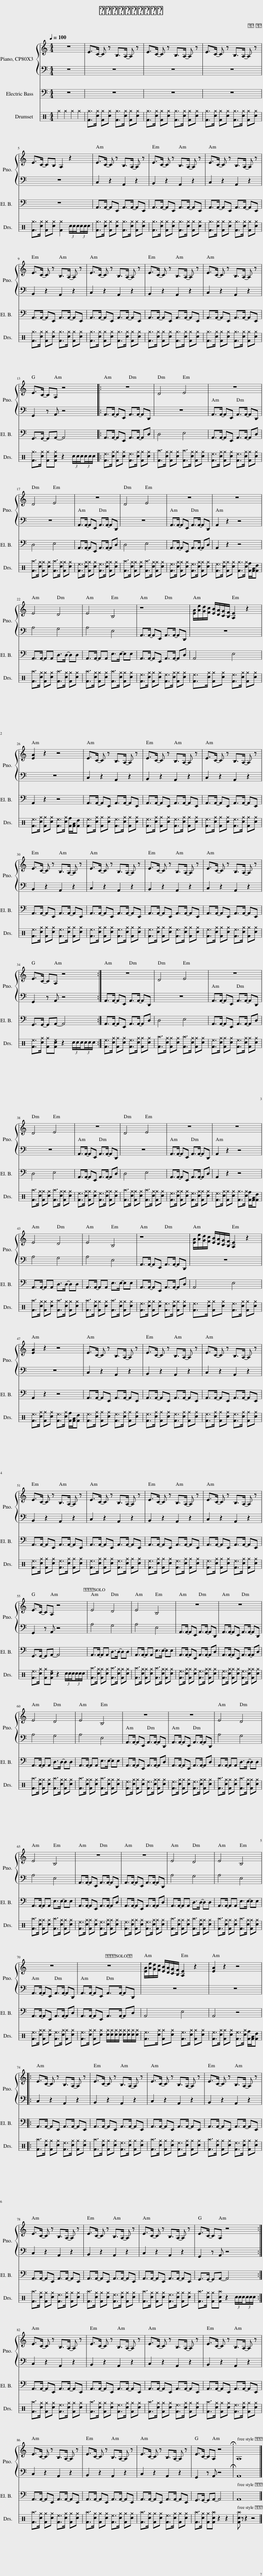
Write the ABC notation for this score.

X:1
%%score { 1 | 2 } 3 4
L:1/8
Q:1/4=100
M:4/4
I:linebreak $
K:C
V:1 treble
V:2 bass
V:3 bass transpose=-12
V:4 perc
K:none
V:1
 z8 | E>C- C z B,>A,- A, z | E>C- C z B,>A,- A, z | E>C- C z B,>A,- A, z |$ E>C- CB, A,2 z2 | %5
 E>C- C z B,>A,- A, z | E>C- C z B,>A,- A, z | E>C- C z B,>A,- A, z |$ E>C- C z B,>A,- A, z | E>C- C z B,>A,- A, z | %10
 E>C- C z B,>A,- A, z | E>C- C z B,>A,- A, z |$ E>C- CA, z4 |: z8 | D4 E4 | %15
 z8 |$ D4 E4 | z8 | D4 E4 | z8 | %20
 z8 |$ E4 D4 | E4 B,4 | z8 | [EA]/[Ae]/[Gd]/[Fc]/ [EB]/[DA]/[CG]/[B,F]/ [A,E]2 z2 |$ %25
 [EA]2 z2 z4 | E>C- C z B,>A,- A, z | E>C- C z B,>A,- A, z | E>C- C z B,>A,- A, z |$ E>C- C z B,>A,- A, z | %30
 E>C- C z B,>A,- A, z | E>C- C z B,>A,- A, z | E>C- C z B,>A,- A, z |$ E>C- CA, z4 :| z8 | %35
 D4 E4 | z8 |$ D4 E4 | z8 | D4 E4 | %40
 z8 | z8 |$ E4 D4 | E4 B,4 | z8 | %45
 [EA]/[Ae]/[Gd]/[Fc]/ [EB]/[DA]/[CG]/[B,F]/ [A,E]2 z2 |$ [EA]2 z2 z4 | E>C- C z B,>A,- A, z | E>C- C z B,>A,- A, z | E>C- C z B,>A,- A, z |$ %50
 E>C- C z B,>A,- A, z | E>C- C z B,>A,- A, z | E>C- C z B,>A,- A, z | E>C- C z B,>A,- A, z |$ E>C- CA, z4 | %55
 E4 D4 | E4 B,4 | z8 | z8 |$ E4 D4 | %60
 E4 B,4 | z8 | z8 | E4 D4 |$ E4 B,4 | %65
 z8 | z8 | E4 D4 | E4 B,4 |$ z8 | %70
 z8 | [EA]/[Ae]/[Gd]/[Fc]/ [EB]/[DA]/[CG]/[B,F]/ [A,E]2 z2 | [EA]2 z2 z4 |:$ E>C- C z B,>A,- A, z | E>C- C z B,>A,- A, z | %75
 E>C- C z B,>A,- A, z | E>C- C z B,>A,- A, z |$ E>C- C z B,>A,- A, z | E>C- C z B,>A,- A, z | E>C- C z B,>A,- A, z | %80
 E>C- CA, z4 :|$ E>C- C z B,>A,- A, z | E>C- C z B,>A,- A, z | E>C- C z B,>A,- A, z | E>C- C z B,>A,- A, z |$ %85
 E>C- C z B,>A,- A, z | E>C- C z B,>A,- A, z | E>C- C z B,>A,- A, z | E>C- CA, z4 | A,8 |] %90
V:2
 z8 | z8 | z8 | z8 |$ z8 | %5
 C,2 z2 A,,2 z2 | B,,2 z2 A,,2 z2 | C,2 z2 A,,2 z2 |$ B,,2 z2 A,,2 z2 | C,2 z2 A,,2 z2 | %10
 B,,2 z2 A,,2 z2 | C,2 z2 A,,2 z2 |$ G,,2 z A,, z4 |: A,,>A,,- A,,E,, A,,>A,,- A,,D,, | z8 | %15
 A,,>A,,- A,,E,, A,,>A,,- A,,D,, |$ z8 | A,,>A,,- A,,E,, A,,>A,,- A,,D,, | z8 | A,,>A,,- A,,E,, A,,>A,,- A,,D,, | %20
 A,,2 z2 z4 |$ A,4 G,4 | A,4 E,4 | A,,>A,,- A,,E,, A,,>A,,- A,,D,, | z8 |$ %25
 z8 | C,2 z2 A,,2 z2 | B,,2 z2 A,,2 z2 | C,2 z2 A,,2 z2 |$ B,,2 z2 A,,2 z2 | %30
 C,2 z2 A,,2 z2 | B,,2 z2 A,,2 z2 | C,2 z2 A,,2 z2 |$ G,,2 z A,, z4 :| A,,>A,,- A,,E,, A,,>A,,- A,,D,, | %35
 z8 | A,,>A,,- A,,E,, A,,>A,,- A,,D,, |$ z8 | A,,>A,,- A,,E,, A,,>A,,- A,,D,, | z8 | %40
 A,,>A,,- A,,E,, A,,>A,,- A,,D,, | A,,2 z2 z4 |$ A,4 G,4 | A,4 E,4 | A,,>A,,- A,,E,, A,,>A,,- A,,D,, | %45
 z8 |$ z8 | C,2 z2 A,,2 z2 | B,,2 z2 A,,2 z2 | C,2 z2 A,,2 z2 |$ %50
 B,,2 z2 A,,2 z2 | C,2 z2 A,,2 z2 | B,,2 z2 A,,2 z2 | C,2 z2 A,,2 z2 |$ G,,2 z A,, z4 | %55
 A,4 G,4 | A,4 E,4 | A,,>A,,- A,,E,, A,,>A,,- A,,D,, | A,,>A,,- A,,E,, A,,>A,,- A,,D,, |$ A,4 G,4 | %60
 A,4 E,4 | A,,>A,,- A,,E,, A,,>A,,- A,,D,, | A,,>A,,- A,,E,, A,,>A,,- A,,D,, | A,4 G,4 |$ A,4 E,4 | %65
 A,,>A,,- A,,E,, A,,>A,,- A,,D,, | A,,>A,,- A,,E,, A,,>A,,- A,,D,, | A,4 G,4 | A,4 E,4 |$ A,,>A,,- A,,E,, A,,>A,,- A,,D,, | %70
 A,,>A,,- A,,E,, A,,>A,,- A,,D,, | z8 | z8 |:$ C,2 z2 A,,2 z2 | B,,2 z2 A,,2 z2 | %75
 C,2 z2 A,,2 z2 | B,,2 z2 A,,2 z2 |$ C,2 z2 A,,2 z2 | B,,2 z2 A,,2 z2 | C,2 z2 A,,2 z2 | %80
 G,,2 z A,, z4 :|$ C,2 z2 A,,2 z2 | B,,2 z2 A,,2 z2 | C,2 z2 A,,2 z2 | B,,2 z2 A,,2 z2 |$ %85
 C,2 z2 A,,2 z2 | B,,2 z2 A,,2 z2 | C,2 z2 A,,2 z2 | G,,2 z A,, z4 | A,,8 |] %90
V:3
 z8 | z8 | z8 | z8 |$ z8 | %5
 A,,>A,,- A,,E,, A,,>A,,- A,,E,, | A,,>A,,- A,,E,, A,,>A,,- A,,E,, | A,,>A,,- A,,E,, A,,>A,,- A,,E,, |$ A,,>A,,- A,,E,, A,,>A,,- A,,E,, | A,,>A,,- A,,E,, A,,>A,,- A,,E,, | %10
 A,,>A,,- A,,E,, A,,>A,,- A,,E,, | A,,>A,,- A,,E,, A,,>A,,- A,,E,, |$ G,,>G,,- G,,A,,- A,,4 |: A,,>A,,- A,,E,, A,,>A,,- A,,D, | D,4 E,4 | %15
 A,,>A,,- A,,E,, A,,>A,,- A,,D, |$ D,4 E,4 | A,,>A,,- A,,E,, A,,>A,,- A,,D, | D,4 E,4 | A,,>A,,- A,,E,, A,,>A,,- A,,D, | %20
 A,,2 z2 z4 |$ A,,>A,,- A,,A,, D,>D,- D,D, | A,,>A,,- A,,A,, E,>E,- E,E, | A,,>A,,- A,,E,, A,,>A,,- A,,D, | A,,4 E,4 |$ %25
 A,,2 z2 z4 | A,,>A,,- A,,E,, A,,>A,,- A,,E,, | A,,>A,,- A,,E,, A,,>A,,- A,,E,, | A,,>A,,- A,,E,, A,,>A,,- A,,E,, |$ A,,>A,,- A,,E,, A,,>A,,- A,,E,, | %30
 A,,>A,,- A,,E,, A,,>A,,- A,,E,, | A,,>A,,- A,,E,, A,,>A,,- A,,E,, | A,,>A,,- A,,E,, A,,>A,,- A,,E,, |$ G,,>G,,- G,,A,,- A,,4 :| A,,>A,,- A,,E,, A,,>A,,- A,,D, | %35
 D,4 E,4 | A,,>A,,- A,,E,, A,,>A,,- A,,D, |$ D,4 E,4 | A,,>A,,- A,,E,, A,,>A,,- A,,D, | D,4 E,4 | %40
 A,,>A,,- A,,E,, A,,>A,,- A,,D, | A,,2 z2 z4 |$ A,,>A,,- A,,A,, D,>D,- D,D, | A,,>A,,- A,,A,, E,>E,- E,E, | A,,>A,,- A,,E,, A,,>A,,- A,,D, | %45
 A,,4 E,4 |$ A,,2 z2 z4 | A,,>A,,- A,,E,, A,,>A,,- A,,E,, | A,,>A,,- A,,E,, A,,>A,,- A,,E,, | A,,>A,,- A,,E,, A,,>A,,- A,,E,, |$ %50
 A,,>A,,- A,,E,, A,,>A,,- A,,E,, | A,,>A,,- A,,E,, A,,>A,,- A,,E,, | A,,>A,,- A,,E,, A,,>A,,- A,,E,, | A,,>A,,- A,,E,, A,,>A,,- A,,E,, |$ G,,>G,,- G,,A,,- A,,4 | %55
 A,,>A,,- A,,A,, D,>D,- D,D, | A,,>A,,- A,,A,, E,>E,- E,E, | A,,>A,,- A,,E,, A,,>A,,- A,,D, | A,,>A,,- A,,E,, A,,>A,,- A,,D, |$ A,,>A,,- A,,A,, D,>D,- D,D, | %60
 A,,>A,,- A,,A,, E,>E,- E,E, | A,,>A,,- A,,E,, A,,>A,,- A,,D, | A,,>A,,- A,,E,, A,,>A,,- A,,D, | A,,>A,,- A,,A,, D,>D,- D,D, |$ A,,>A,,- A,,A,, E,>E,- E,E, | %65
 A,,>A,,- A,,E,, A,,>A,,- A,,D, | A,,>A,,- A,,E,, A,,>A,,- A,,D, | A,,>A,,- A,,A,, D,>D,- D,D, | A,,>A,,- A,,A,, E,>E,- E,E, |$ A,,>A,,- A,,E,, A,,>A,,- A,,D, | %70
 A,,>A,,- A,,E,, A,,>A,,- A,,D, | A,,4 E,4 | A,,4 z4 |:$ A,,>A,,- A,,E,, A,,>A,,- A,,E,, | A,,>A,,- A,,E,, A,,>A,,- A,,E,, | %75
 A,,>A,,- A,,E,, A,,>A,,- A,,E,, | A,,>A,,- A,,E,, A,,>A,,- A,,E,, |$ A,,>A,,- A,,E,, A,,>A,,- A,,E,, | A,,>A,,- A,,E,, A,,>A,,- A,,E,, | A,,>A,,- A,,E,, A,,>A,,- A,,E,, | %80
 G,,>G,,- G,,A,,- A,,4 :|$ A,,>A,,- A,,E,, A,,>A,,- A,,E,, | A,,>A,,- A,,E,, A,,>A,,- A,,E,, | A,,>A,,- A,,E,, A,,>A,,- A,,E,, | A,,>A,,- A,,E,, A,,>A,,- A,,E,, |$ %85
 A,,>A,,- A,,E,, A,,>A,,- A,,E,, | A,,>A,,- A,,E,, A,,>A,,- A,,E,, | A,,>A,,- A,,E,, A,,>A,,- A,,E,, | G,,>G,,- G,,A,,- A,,4 | A,,8 |] %90
V:4
 ^g2 ^g2 ^g2 ^g2 | [F^g]>[c^g] [F^g][c^g] [F^g]>[c^g] [F^g][c^g] | [F^g]>[c^g] [F^g][c^g] [F^g]>[c^g] [F^g][c^g] | [F^g]>[c^g] [F^g][c^g] [F^g]>[c^g] [F^g][c^g] |$ [F^g]>[c^g] [F^g][c^g] [F^g]2 (3c/c/c/(3c/c/c/ | %5
 [F^g]>[c^g] [F^g][c^g] [F^g]>[c^g] [F^g][c^g] | [F^g]>[c^g] [F^g][c^g] [F^g]>[c^g] [F^g][c^g] | [F^g]>[c^g] [F^g][c^g] [F^g]>[c^g] [F^g][c^g] |$ [F^g]>[c^g] [F^g][c^g] [F^g]>[c^g] [F^g][c^g] | [F^g]>[c^g] [F^g][c^g] [F^g]>[c^g] [F^g][c^g] | %10
 [F^g]>[c^g] [F^g][c^g] [F^g]>[c^g] [F^g][c^g] | [F^g]>[c^g] [F^g][c^g] [F^g]>[c^g] [F^g][c^g] |$ [F^g]>[c^g] [F^g][Fc^g] z2 (3c/c/c/(3c/c/c/ |: [F^e]>[c^g] [F^g][c^g] [F^e]>[c^g] [F^g][c^g] | [F^a]>[c^g] [F^g][c^g] [F^a]>[c^g] [F^g][c^g] | %15
 [F^e]>[c^g] [F^g][c^g] [F^e]>[c^g] [F^g][c^g] |$ [F^a]>[c^g] [F^g][c^g] [F^a]>[c^g] [F^g][c^g] | [F^e]>[c^g] [F^g][c^g] [F^e]>[c^g] [F^g][c^g] | [F^a]>[c^g] [F^g][c^g] [F^a]>[c^g] [F^g][c^g] | [F^e]>[c^g] [F^g][c^g] [F^e]>[c^g] [F^g][c^g] | %20
 [F^e]>[c^g] [F^g][c^g] [F^g]>[c^g] [Ff]/[FA]/[Fd] |$ [F^a]>[c^g] [F^g][c^g] [F^a]>[c^g] [F^g][c^g] | [F^a]>[c^g] [F^g][c^g] [F^a]>[c^g] [F^g][c^g] | [F^e]>[c^g] [F^g][c^g] [F^e]>[c^g] [F^g][c^g] | [F^e]>[c^g] [F^g][c^g] [F^e]>[c^g] [F^g][c^g] |$ %25
 [F^e]>[c^g] [F^g][c^g] [F^e]>[c^g] [Ff]/[FA]/[Fd] | [F^e]>[c^g] [F^g][c^g] [F^e]>[c^g] [F^g][c^g] | [F^e]>[c^g] [F^g][c^g] [F^e]>[c^g] [F^g][c^g] | [F^e]>[c^g] [F^g][c^g] [F^e]>[c^g] [F^g][c^g] |$ [F^e]>[c^g] [F^g][c^g] [F^e]>[c^g] [F^g][c^g] | %30
 [F^e]>[c^g] [F^g][c^g] [F^e]>[c^g] [F^g][c^g] | [F^e]>[c^g] [F^g][c^g] [F^e]>[c^g] [F^g][c^g] | [F^e]>[c^g] [F^g][c^g] [F^e]>[c^g] [F^g][c^g] |$ [F^e]>[c^g] [F^g][Fc^e] z2 (3c/c/c/(3c/c/c/ :| [F^e]>[c^g] [F^g][c^g] [F^e]>[c^g] [F^g][c^g] | %35
 [F^a]>[c^g] [F^g][c^g] [F^a]>[c^g] [F^g][c^g] | [F^e]>[c^g] [F^g][c^g] [F^e]>[c^g] [F^g][c^g] |$ [F^a]>[c^g] [F^g][c^g] [F^a]>[c^g] [F^g][c^g] | [F^e]>[c^g] [F^g][c^g] [F^e]>[c^g] [F^g][c^g] | [F^a]>[c^g] [F^g][c^g] [F^a]>[c^g] [F^g][c^g] | %40
 [F^e]>[c^g] [F^g][c^g] [F^e]>[c^g] [F^g][c^g] | [F^e]>[c^g] [F^g][c^g] [F^g]>[c^g] [Ff]/[FA]/[Fd] |$ [F^a]>[c^g] [F^g][c^g] [F^a]>[c^g] [F^g][c^g] | [F^a]>[c^g] [F^g][c^g] [F^a]>[c^g] [F^g][c^g] | [F^e]>[c^g] [F^g][c^g] [F^e]>[c^g] [F^g][c^g] | %45
 [F^e]>[c^g] [F^g][c^g] [F^e]>[c^g] [F^g][c^g] |$ [F^e]>[c^g] [F^g][c^g] [F^e]>[c^g] [Ff]/[FA]/[Fd] | [F^e]>[c^g] [F^g][c^g] [F^e]>[c^g] [F^g][c^g] | [F^e]>[c^g] [F^g][c^g] [F^e]>[c^g] [F^g][c^g] | [F^e]>[c^g] [F^g][c^g] [F^e]>[c^g] [F^g][c^g] |$ %50
 [F^e]>[c^g] [F^g][c^g] [F^e]>[c^g] [F^g][c^g] | [F^e]>[c^g] [F^g][c^g] [F^e]>[c^g] [F^g][c^g] | [F^e]>[c^g] [F^g][c^g] [F^e]>[c^g] [F^g][c^g] | [F^e]>[c^g] [F^g][c^g] [F^e]>[c^g] [F^g][c^g] |$ [F^e]>[c^g] [F^g][Fc^e] z2 (3c/c/c/(3c/c/c/ | %55
 [F^a]>[c^g] [F^g][c^g] [F^a]>[c^g] [F^g][c^g] | [F^a]>[c^g] [F^g][c^g] [F^a]>[c^g] [F^g][c^g] | [F^e]>[c^g] [F^g][c^g] [F^e]>[c^g] [F^g][c^g] | [F^e]>[c^g] [F^g][c^g] [F^e]>[c^g] [F^g][c^g] |$ [F^a]>[c^g] [F^g][c^g] [F^a]>[c^g] [F^g][c^g] | %60
 [F^a]>[c^g] [F^g][c^g] [F^a]>[c^g] [F^g][c^g] | [F^e]>[c^g] [F^g][c^g] [F^e]>[c^g] [F^g][c^g] | [F^e]>[c^g] [F^g][c^g] [F^e]>[c^g] [F^g][c^g] | [F^a]>[c^g] [F^g][c^g] [F^a]>[c^g] [F^g][c^g] |$ [F^a]>[c^g] [F^g][c^g] [F^a]>[c^g] [F^g][c^g] | %65
 [F^e]>[c^g] [F^g][c^g] [F^e]>[c^g] [F^g][c^g] | [F^e]>[c^g] [F^g][c^g] [F^e]>[c^g] [F^g][c^g] | [F^a]>[c^g] [F^g][c^g] [F^a]>[c^g] [F^g][c^g] | [F^a]>[c^g] [F^g][c^g] [F^a]>[c^g] [F^g][c^g] |$ [F^e]>[c^g] [F^g][c^g] [F^e]>[c^g] [F^g][c^g] | %70
 [F^e]>[c^g] [F^g][c^g] [c^g]/[c^g]/[c^g]/[c^g]/ [c^g]/[c^g]/[c^g]/[c^g]/ | [F^e]>[c^g] [F^g][c^g] [F^e]>[c^g] [F^g][c^g] | [F^e]>[c^g] [F^g][c^g] [F^e]>[c^g] [Ff]/[FA]/[Fd] |:$ [F^a]>[c^g] [F^g][c^g] [F^e]>[c^g] [F^g][c^g] | [F^a]>[c^g] [F^g][c^g] [F^e]>[c^g] [F^g][c^g] | %75
 [F^a]>[c^g] [F^g][c^g] [F^e]>[c^g] [F^g][c^g] | [F^a]>[c^g] [F^g][c^g] [F^e]>[c^g] [F^g][c^g] |$ [F^a]>[c^g] [F^g][c^g] [F^e]>[c^g] [F^g][c^g] | [F^a]>[c^g] [F^g][c^g] [F^e]>[c^g] [F^g][c^g] | [F^a]>[c^g] [F^g][c^g] [F^e]>[c^g] [F^g][c^g] | %80
 [F^a]>[c^g] [F^g][Fc^a] z2 (3c/c/c/(3c/c/c/ :|$ [F^a]>[c^g] [F^g][c^g] [F^e]>[c^g] [F^g][c^g] | [F^a]>[c^g] [F^g][c^g] [F^e]>[c^g] [F^g][c^g] | [F^a]>[c^g] [F^g][c^g] [F^e]>[c^g] [F^g][c^g] | [F^a]>[c^g] [F^g][c^g] [F^e]>[c^g] [F^g][c^g] |$ %85
 [F^a]>[c^g] [F^g][c^g] [F^e]>[c^g] [F^g][c^g] | [F^a]>[c^g] [F^g][c^g] [F^e]>[c^g] [F^g][c^g] | [F^a]>[c^g] [F^g][c^g] [F^e]>[c^g] [F^g][c^g] | [F^a]>[c^g] [F^g][Fc^a] z2 z2 | [Fc^a] z z2 z4 |] %90
